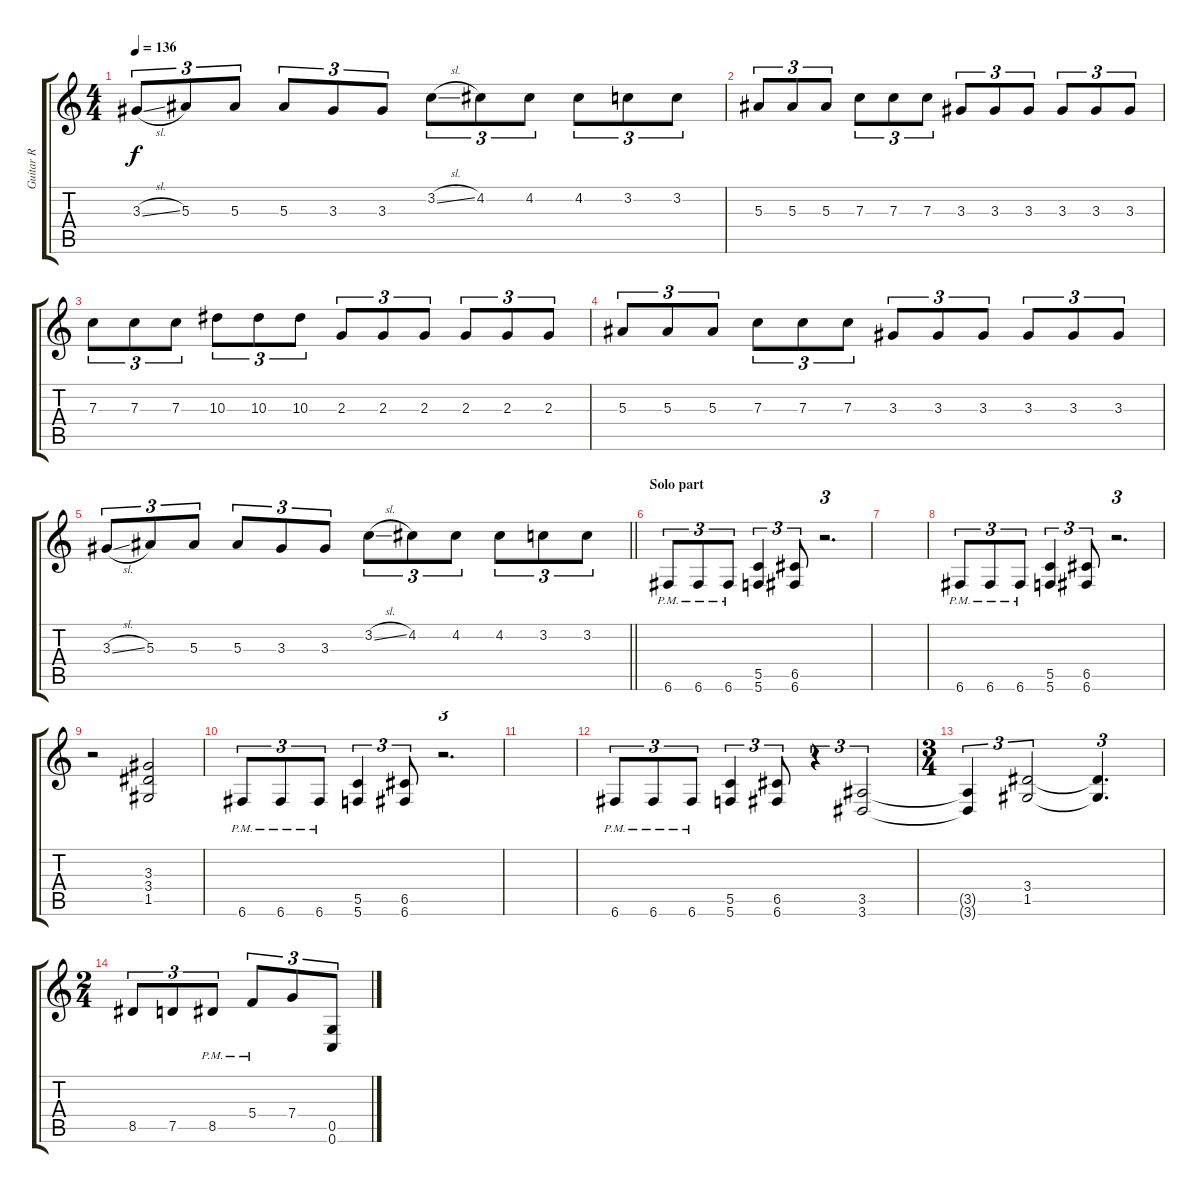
\track ("Guitar R" "Guitar R") {instrument distortionguitar}
\staff {score tabs}
\tuning (D4 A3 F3 C3 G2 C2) {hide}
\ts (4 4)
\tempo 136
\clef g2
\ks c
3.3{sl}.8{tu (3 2) dy f} 5.3.8{tu (3 2)} 5.3.8{tu (3 2)} 5.3.8{tu (3 2)} 3.3.8{tu (3 2)} 3.3.8{tu (3 2)} 3.2{sl}.8{tu (3 2)} 4.2.8{tu (3 2)} 4.2.8{tu (3 2)} 4.2.8{tu (3 2)} 3.2.8{tu (3 2)} 3.2.8{tu (3 2)} |
5.3.8{tu (3 2)} 5.3.8{tu (3 2)} 5.3.8{tu (3 2)} 7.3.8{tu (3 2)} 7.3.8{tu (3 2)} 7.3.8{tu (3 2)} 3.3.8{tu (3 2)} 3.3.8{tu (3 2)} 3.3.8{tu (3 2)} 3.3.8{tu (3 2)} 3.3.8{tu (3 2)} 3.3.8{tu (3 2)} |
7.3.8{tu (3 2)} 7.3.8{tu (3 2)} 7.3.8{tu (3 2)} 10.3.8{tu (3 2)} 10.3.8{tu (3 2)} 10.3.8{tu (3 2)} 2.3.8{tu (3 2)} 2.3.8{tu (3 2)} 2.3.8{tu (3 2)} 2.3.8{tu (3 2)} 2.3.8{tu (3 2)} 2.3.8{tu (3 2)} |
5.3.8{tu (3 2)} 5.3.8{tu (3 2)} 5.3.8{tu (3 2)} 7.3.8{tu (3 2)} 7.3.8{tu (3 2)} 7.3.8{tu (3 2)} 3.3.8{tu (3 2)} 3.3.8{tu (3 2)} 3.3.8{tu (3 2)} 3.3.8{tu (3 2)} 3.3.8{tu (3 2)} 3.3.8{tu (3 2)} |
\barLineRight lightlight
3.3{sl}.8{tu (3 2)} 5.3.8{tu (3 2)} 5.3.8{tu (3 2)} 5.3.8{tu (3 2)} 3.3.8{tu (3 2)} 3.3.8{tu (3 2)} 3.2{sl}.8{tu (3 2)} 4.2.8{tu (3 2)} 4.2.8{tu (3 2)} 4.2.8{tu (3 2)} 3.2.8{tu (3 2)} 3.2.8{tu (3 2)} |
\section ("" "Solo part")
6.6{pm}.8{tu (3 2)} 6.6{pm}.8{tu (3 2)} 6.6{pm}.8{tu (3 2)} (5.5 5.6).4{tu (3 2)} (6.5 6.6).8{tu (3 2)} r.2{d tu (3 2)} |
|
6.6{pm}.8{tu (3 2)} 6.6{pm}.8{tu (3 2)} 6.6{pm}.8{tu (3 2)} (5.5 5.6).4{tu (3 2)} (6.5 6.6).8{tu (3 2)} r.2{d tu (3 2)} |
r.2 (3.3 3.4 1.5).2 |
6.6{pm}.8{tu (3 2)} 6.6{pm}.8{tu (3 2)} 6.6{pm}.8{tu (3 2)} (5.5 5.6).4{tu (3 2)} (6.5 6.6).8{tu (3 2)} r.2{d tu (3 2)} |
|
6.6{pm}.8{tu (3 2)} 6.6{pm}.8{tu (3 2)} 6.6{pm}.8{tu (3 2)} (5.5 5.6).4{tu (3 2)} (6.5 6.6).8{tu (3 2)} r.4{tu (3 2)} (3.5 3.6).2{tu (3 2)} |
\ts (3 4)
(3.5{t} 3.6{t}).4{tu (3 2)} (3.4 1.5).2{tu (3 2)} (3.4{t} 1.5{t}).4{d tu (3 2)} |
\ts (2 4)
8.5.8{tu (3 2)} 7.5.8{tu (3 2)} 8.5{pm}.8{tu (3 2)} 5.4{pm}.8{tu (3 2)} 7.4.8{tu (3 2)} (0.5 0.6).8{tu (3 2)}
